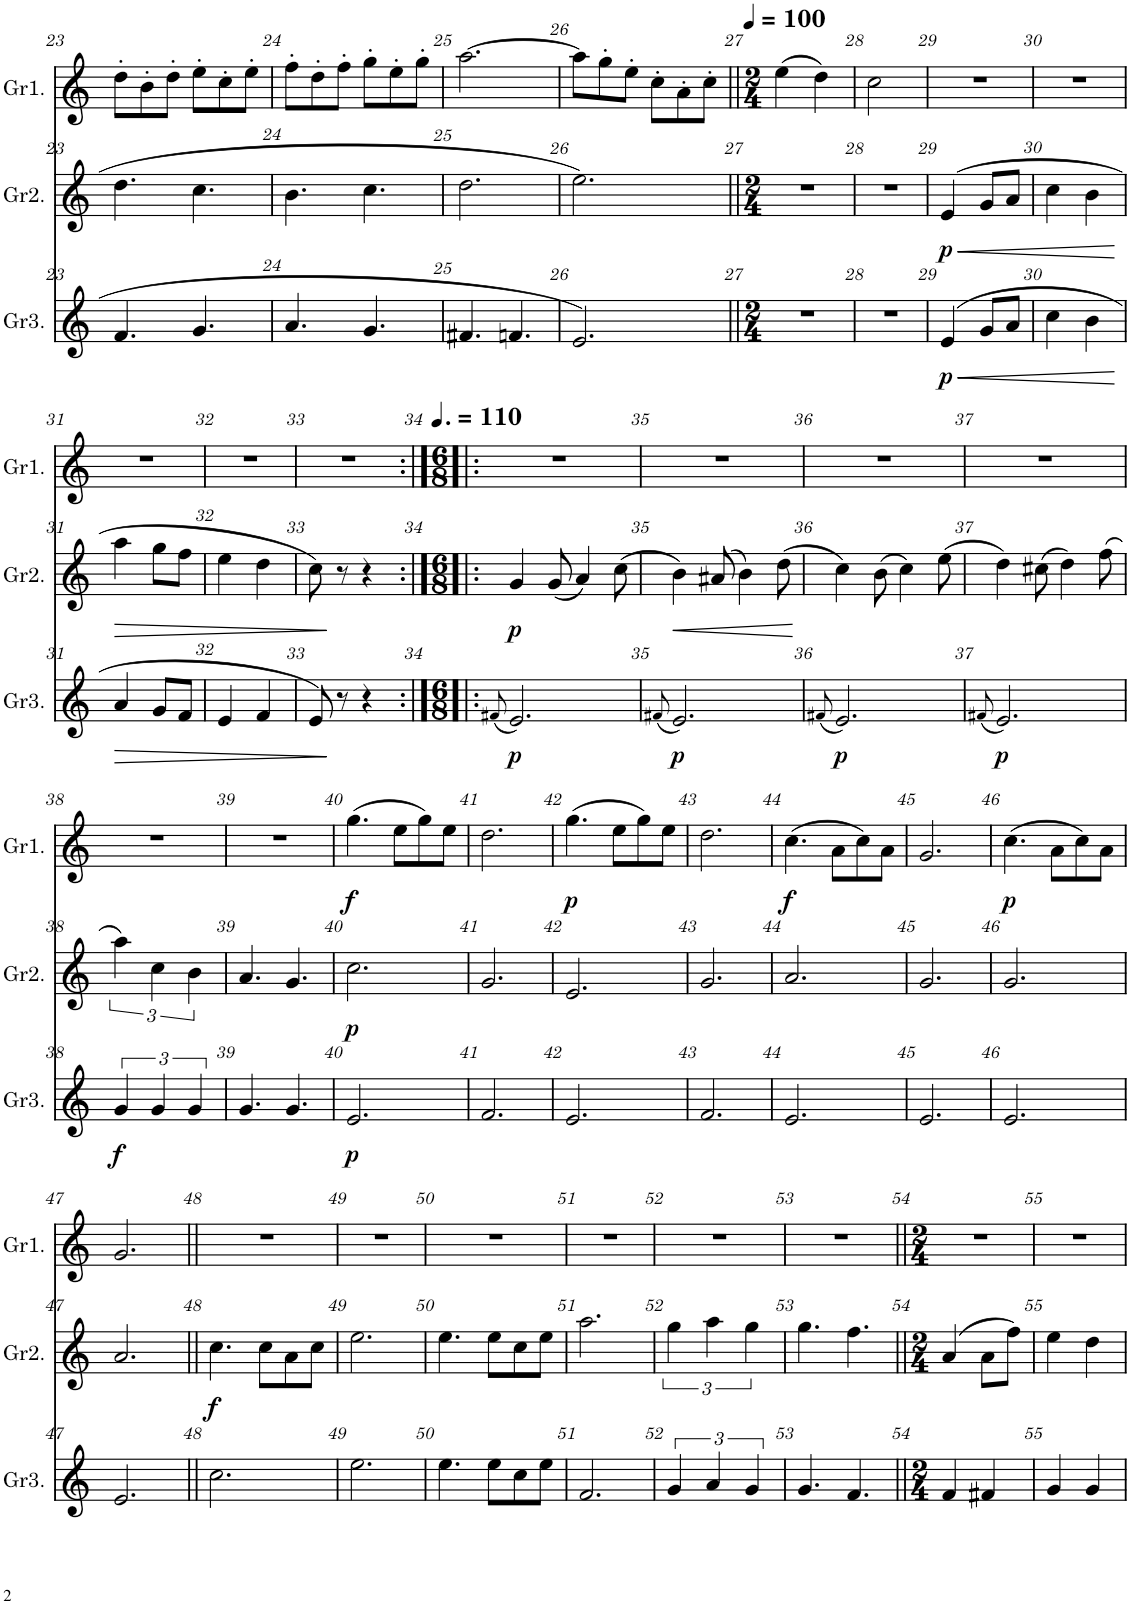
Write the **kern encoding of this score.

**kern	**dynam	**kern	**dynam	**kern	**dynam
*part3	*part3	*part2	*part2	*part1	*part1
*staff3	*staff3	*staff2	*staff2	*staff1	*staff1
*I"Gralla3	*	*I"Gralla2	*	*I"Gralla1	*
*I'Gr3.	*	*I'Gr2.	*	*I'Gr1.	*
!!LO:PB:g=z
*clefG2	*	*clefG2	*	*clefG2	*
*k[]	*	*k[]	*	*k[]	*
*M6/8	*	*M6/8	*	*M6/8	*
=23	=23	=23	=23	=23	=23
4.f/	.	4.dd\	.	8dd'\L	.
.	.	.	.	8b'\	.
.	.	.	.	8dd'\J	.
4.g/	.	4.cc\	.	8ee'\L	.
.	.	.	.	8cc'\	.
.	.	.	.	8ee'\J	.
=24	=24	=24	=24	=24	=24
4.a/	.	4.b\	.	8ff'\L	.
.	.	.	.	8dd'\	.
.	.	.	.	8ff'\J	.
4.g/	.	4.cc\	.	8gg'\L	.
.	.	.	.	8ee'\	.
.	.	.	.	8gg'\J	.
=25	=25	=25	=25	=25	=25
4.f#X/	.	2.dd\	.	[2.aa\	.
4.fn/	.	.	.	.	.
=26	=26	=26	=26	=26	=26
2.e/	.	2.ee\	.	8aa\L]	.
.	.	.	.	8gg'\	.
.	.	.	.	8ee'\J	.
.	.	.	.	8cc'\L	.
.	.	.	.	8a'\	.
.	.	.	.	8cc'\J	.
=27||	=27||	=27||	=27||	=27||	=27||
*M2/4	*	*M2/4	*	*M2/4	*
*	*	*	*	*MM100	*
2r	.	2r	.	(4ee\	.
.	.	.	.	4dd\)	.
=28	=28	=28	=28	=28	=28
2r	.	2r	.	2cc\	.
=29	=29	=29	=29	=29	=29
!	!LO:HP:b	!	!LO:HP:b	!	!
!	!LO:DY:n=1:b	!	!LO:DY:n=1:b	!	!
(4e/	< p	(4e/	< p	2r	.
8g/L	.	8g/L	.	.	.
8a/J	.	8a/J	.	.	.
=30	=30	=30	=30	=30	=30
4cc\	.	4cc\	.	2r	.
4b\	.	4b\	.	.	.
.	[	.	[	.	.
!!LO:LB:g=z
=31	=31	=31	=31	=31	=31
!	!LO:HP:b	!	!LO:HP:b	!	!
4a/	>	4aa\	>	2r	.
8g/L	.	8gg\L	.	.	.
8f/J	.	8ff\J	.	.	.
=32	=32	=32	=32	=32	=32
4e/	.	4ee\	.	2r	.
4f/	.	4dd\	.	.	.
=33	=33	=33	=33	=33	=33
8e/)	.	8cc\)	.	2r	.
8r	]	8r	]	.	.
4r	.	4r	.	.	.
=34:|!|:	=34:|!|:	=34:|!|:	=34:|!|:	=34:|!|:	=34:|!|:
*M6/8	*	*M6/8	*	*M6/8	*
*	*	*	*	*MM165	*
(8qf#X/	.	.	.	.	.
!	!LO:DY:b	!	!LO:DY:b	!	!
2.e/)	p	4g/	p	2.r	.
.	.	(8g/	.	.	.
.	.	4a/)	.	.	.
.	.	(8cc\	.	.	.
=35	=35	=35	=35	=35	=35
(8qf#X/	.	.	.	.	.
!	!LO:DY:b	!	!LO:HP:b	!	!
2.e/)	p	4b\)	<	2.r	.
.	.	(8a#X/	.	.	.
.	.	4b\)	.	.	.
.	.	(8dd\	.	.	.
.	.	.	[	.	.
=36	=36	=36	=36	=36	=36
(8qf#X/	.	.	.	.	.
!	!LO:DY:b	!	!	!	!
2.e/)	p	4cc\)	.	2.r	.
.	.	(8b\	.	.	.
.	.	4cc\)	.	.	.
.	.	(8ee\	.	.	.
=37	=37	=37	=37	=37	=37
(8qf#X/	.	.	.	.	.
!	!LO:DY:b	!	!	!	!
2.e/)	p	4dd\)	.	2.r	.
.	.	(8cc#X\	.	.	.
.	.	4dd\)	.	.	.
.	.	(8ff\	.	.	.
!!LO:LB:g=z
=38	=38	=38	=38	=38	=38
!	!LO:DY:b	!	!	!	!
4g/	f	4aa\)	.	2.r	.
4g/	.	4cc\	.	.	.
4g/	.	4b\	.	.	.
=39	=39	=39	=39	=39	=39
4.g/	.	4.a/	.	2.r	.
4.g/	.	4.g/	.	.	.
=40	=40	=40	=40	=40	=40
!	!LO:DY:b	!	!LO:DY:b	!	!LO:DY:b
2.e/	p	2.cc\	p	(4.gg\	f
.	.	.	.	8ee\L	.
.	.	.	.	8gg\)	.
.	.	.	.	8ee\J	.
=41	=41	=41	=41	=41	=41
2.f/	.	2.g/	.	2.dd\	.
=42	=42	=42	=42	=42	=42
!	!	!	!	!	!LO:DY:b
2.e/	.	2.e/	.	(4.gg\	p
.	.	.	.	8ee\L	.
.	.	.	.	8gg\)	.
.	.	.	.	8ee\J	.
=43	=43	=43	=43	=43	=43
2.f/	.	2.g/	.	2.dd\	.
=44	=44	=44	=44	=44	=44
!	!	!	!	!	!LO:DY:b
2.e/	.	2.a/	.	(4.cc\	f
.	.	.	.	8a\L	.
.	.	.	.	8cc\)	.
.	.	.	.	8a\J	.
=45	=45	=45	=45	=45	=45
2.e/	.	2.g/	.	2.g/	.
=46	=46	=46	=46	=46	=46
!	!	!	!	!	!LO:DY:b
2.e/	.	2.g/	.	(4.cc\	p
.	.	.	.	8a\L	.
.	.	.	.	8cc\)	.
.	.	.	.	8a\J	.
!!LO:LB:g=z
=47	=47	=47	=47	=47	=47
2.e/	.	2.a/	.	2.g/	.
=48||	=48||	=48||	=48||	=48||	=48||
!	!	!	!LO:DY:b	!	!
2.cc\	.	4.cc\	f	2.r	.
.	.	8cc\L	.	.	.
.	.	8a\	.	.	.
.	.	8cc\J	.	.	.
=49	=49	=49	=49	=49	=49
2.ee\	.	2.ee\	.	2.r	.
=50	=50	=50	=50	=50	=50
4.ee\	.	4.ee\	.	2.r	.
8ee\L	.	8ee\L	.	.	.
8cc\	.	8cc\	.	.	.
8ee\J	.	8ee\J	.	.	.
=51	=51	=51	=51	=51	=51
2.f/	.	2.aa\	.	2.r	.
=52	=52	=52	=52	=52	=52
4g/	.	4gg\	.	2.r	.
4a/	.	4aa\	.	.	.
4g/	.	4gg\	.	.	.
=53	=53	=53	=53	=53	=53
4.g/	.	4.gg\	.	2.r	.
4.f/	.	4.ff\	.	.	.
=54||	=54||	=54||	=54||	=54||	=54||
*M2/4	*	*M2/4	*	*M2/4	*
4f/	.	(4a/	.	2r	.
4f#X/	.	8a\L	.	.	.
.	.	8ff\J)	.	.	.
=55	=55	=55	=55	=55	=55
4g/	.	4ee\	.	2r	.
4g/	.	4dd\	.	.	.
=	=	=	=	=	=
*-	*-	*-	*-	*-	*-
